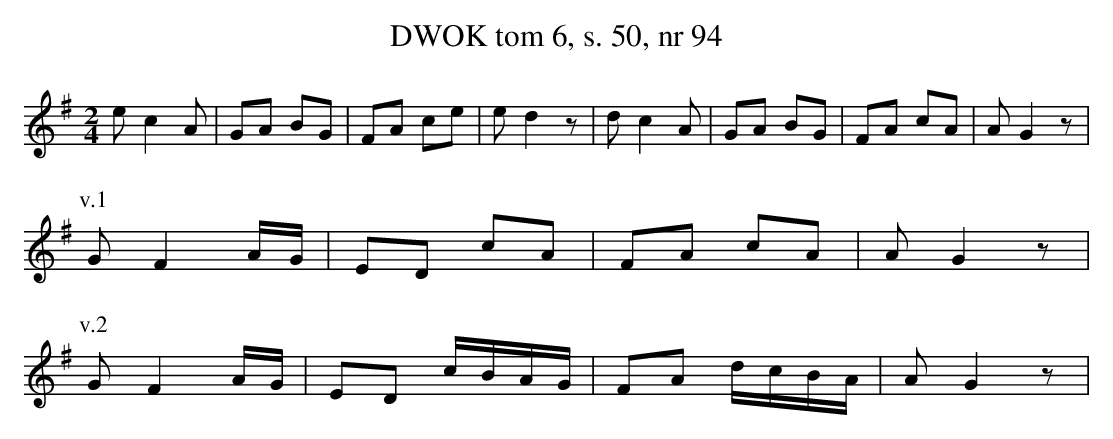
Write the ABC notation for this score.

X:1
T:DWOK tom 6, s. 50, nr 94
L:1/16
M:2/4
K:G
e2c4A2|G2A2 B2G2|F2A2 c2e2|e2d4z2|d2c4A2|G2A2 B2G2|F2A2 c2A2|A2G4z2|
P:v.1
G2F4AG|E2D2 c2A2|F2A2 c2A2|A2G4z2|
P:v.2
G2F4AG|E2D2 cBAG|F2A2 dcBA|A2G4z2|
